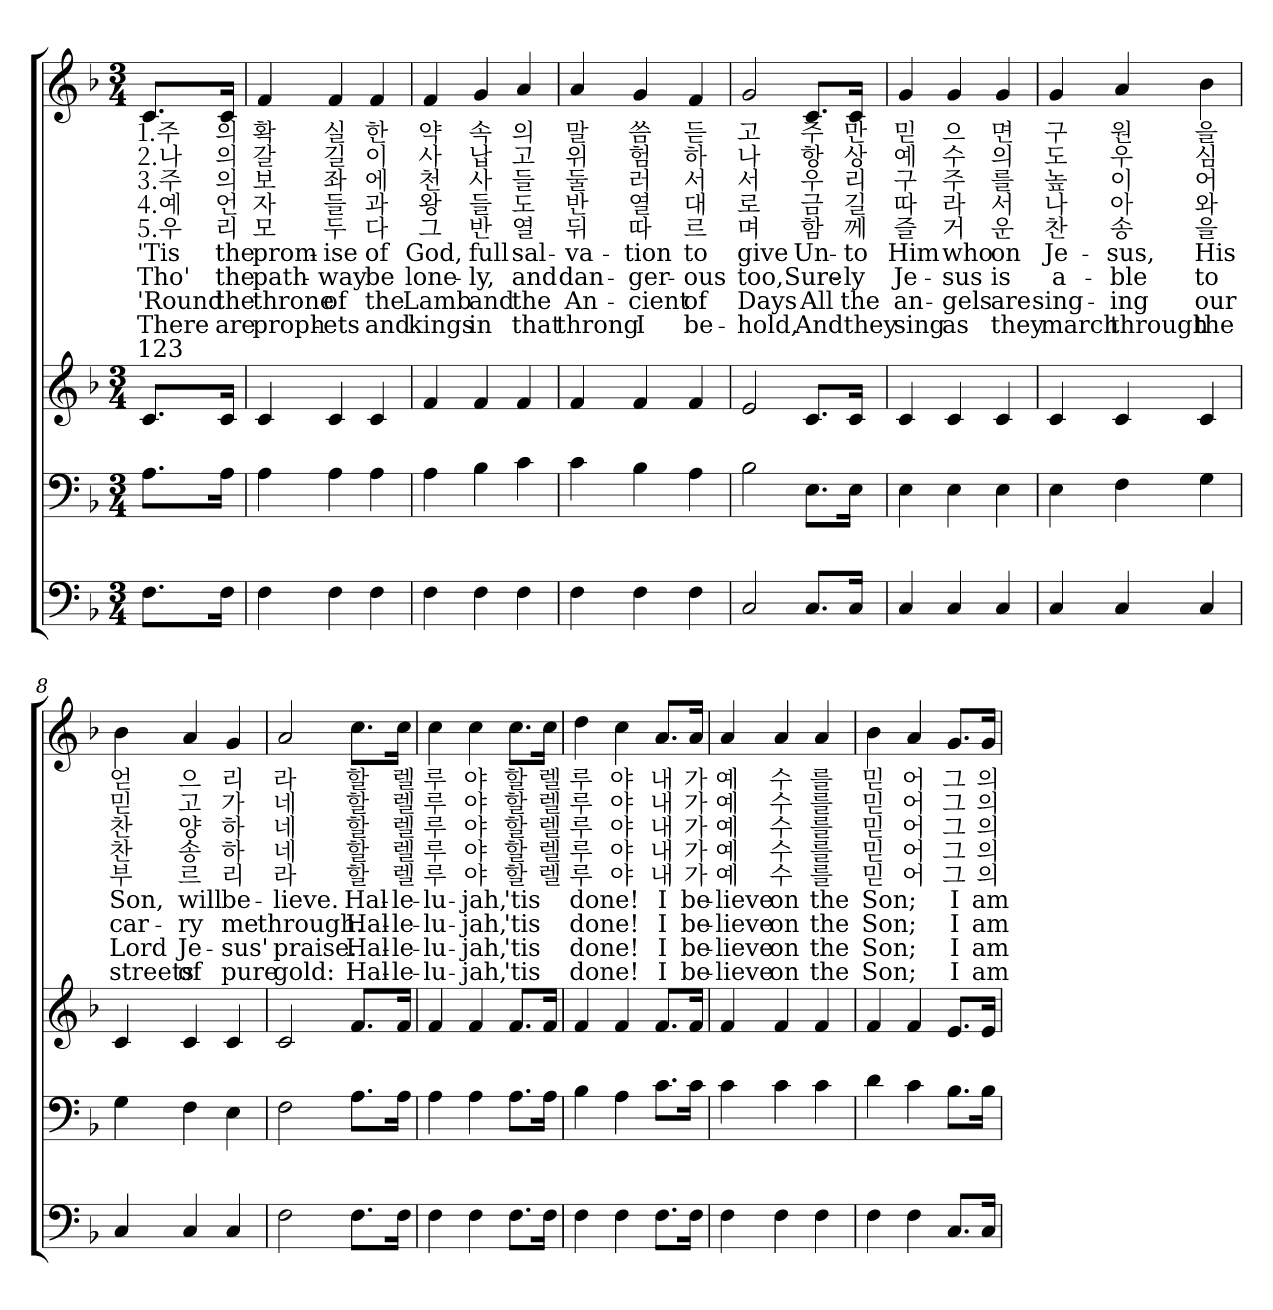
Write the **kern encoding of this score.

**kern	**kern	**kern	**kern	**text	**text	**text	**text	**text	**text	**text	**text	**text	**text
*part4	*part3	*part2	*part1	*part1	*part1	*part1	*part1	*part1	*part1	*part1	*part1	*part1	*part1
*staff4	*staff3	*staff2	*staff1	*staff1	*staff1	*staff1	*staff1	*staff1	*staff1	*staff1	*staff1	*staff1	*staff1
*clefF4	*clefF4	*clefG2	*clefG2	*	*	*	*	*	*	*	*	*	*
*k[b-]	*k[b-]	*k[b-]	*k[b-]	*	*	*	*	*	*	*	*	*	*
*F:	*F:	*F:	*F:	*	*	*	*	*	*	*	*	*	*
*M3/4	*M3/4	*M3/4	*M3/4	*	*	*	*	*	*	*	*	*	*
*MM104	*MM104	*MM104	*MM104	*	*	*	*	*	*	*	*	*	*
=1	=1	=1	=1	=1	=1	=1	=1	=1	=1	=1	=1	=1	=1
!	!	!	!	!LO:LY:b	!LO:LY:b	!LO:LY:b	!LO:LY:b	!LO:LY:b	!LO:LY:b	!LO:LY:b	!LO:LY:b	!LO:LY:b	!LO:LY:b
8.F\L	8.A\L	8.c/L	8.c/L	1.주	2.나	3.주	4.예	5.우	'Tis	Tho'	'Round	There	123
!	!	!	!	!LO:LY:b	!LO:LY:b	!LO:LY:b	!LO:LY:b	!LO:LY:b	!LO:LY:b	!LO:LY:b	!LO:LY:b	!LO:LY:b	!
16F\Jk	16A\Jk	16c/Jk	16c/Jk	의	의	의	언	리	the	the	the	are	.
=2	=2	=2	=2	=2	=2	=2	=2	=2	=2	=2	=2	=2	=2
!	!	!	!	!LO:LY:b	!LO:LY:b	!LO:LY:b	!LO:LY:b	!LO:LY:b	!LO:LY:b	!LO:LY:b	!LO:LY:b	!LO:LY:b	!
4F\	4A\	4c/	4f/	확	갈	보	자	모	prom-	path-	throne	proph-	.
!	!	!	!	!LO:LY:b	!LO:LY:b	!LO:LY:b	!LO:LY:b	!LO:LY:b	!LO:LY:b	!LO:LY:b	!LO:LY:b	!LO:LY:b	!
4F\	4A\	4c/	4f/	실	길	좌	들	두	-ise	-way	of	-ets	.
!	!	!	!	!LO:LY:b	!LO:LY:b	!LO:LY:b	!LO:LY:b	!LO:LY:b	!LO:LY:b	!LO:LY:b	!LO:LY:b	!LO:LY:b	!
4F\	4A\	4c/	4f/	한	이	에	과	다	of	be	the	and	.
=3	=3	=3	=3	=3	=3	=3	=3	=3	=3	=3	=3	=3	=3
!	!	!	!	!LO:LY:b	!LO:LY:b	!LO:LY:b	!LO:LY:b	!LO:LY:b	!LO:LY:b	!LO:LY:b	!LO:LY:b	!LO:LY:b	!
4F\	4A\	4f/	4f/	약	사	천	왕	그	God,	lone-	Lamb	kings	.
!	!	!	!	!LO:LY:b	!LO:LY:b	!LO:LY:b	!LO:LY:b	!LO:LY:b	!LO:LY:b	!LO:LY:b	!LO:LY:b	!LO:LY:b	!
4F\	4B-\	4f/	4g/	속	납	사	들	반	full	-ly,	and	in	.
!	!	!	!	!LO:LY:b	!LO:LY:b	!LO:LY:b	!LO:LY:b	!LO:LY:b	!LO:LY:b	!LO:LY:b	!LO:LY:b	!LO:LY:b	!
4F\	4c\	4f/	4a/	의	고	들	도	열	sal-	and	the	that	.
=4	=4	=4	=4	=4	=4	=4	=4	=4	=4	=4	=4	=4	=4
!	!	!	!	!LO:LY:b	!LO:LY:b	!LO:LY:b	!LO:LY:b	!LO:LY:b	!LO:LY:b	!LO:LY:b	!LO:LY:b	!LO:LY:b	!
4F\	4c\	4f/	4a/	말	위	둘	반	뒤	-va-	dan-	An-	throng	.
!	!	!	!	!LO:LY:b	!LO:LY:b	!LO:LY:b	!LO:LY:b	!LO:LY:b	!LO:LY:b	!LO:LY:b	!LO:LY:b	!LO:LY:b	!
4F\	4B-\	4f/	4g/	씀	험	러	열	따	-tion	-ger-	-cient	I	.
!	!	!	!	!LO:LY:b	!LO:LY:b	!LO:LY:b	!LO:LY:b	!LO:LY:b	!LO:LY:b	!LO:LY:b	!LO:LY:b	!LO:LY:b	!
4F\	4A\	4f/	4f/	듣	하	서	대	르	to	-ous	of	be-	.
!!LO:PB:g=z
=5	=5	=5	=5	=5	=5	=5	=5	=5	=5	=5	=5	=5	=5
!	!	!	!	!LO:LY:b	!LO:LY:b	!LO:LY:b	!LO:LY:b	!LO:LY:b	!LO:LY:b	!LO:LY:b	!LO:LY:b	!LO:LY:b	!
2C/	2B-\	2e/	2g/	고	나	서	로	며	give	too,	Days	-hold,	.
!	!	!	!	!LO:LY:b	!LO:LY:b	!LO:LY:b	!LO:LY:b	!LO:LY:b	!LO:LY:b	!LO:LY:b	!LO:LY:b	!LO:LY:b	!
8.C/L	8.E\L	8.c/L	8.c/L	주	항	우	금	함	Un-	Sure-	All	And	.
!	!	!	!	!LO:LY:b	!LO:LY:b	!LO:LY:b	!LO:LY:b	!LO:LY:b	!LO:LY:b	!LO:LY:b	!LO:LY:b	!LO:LY:b	!
16C/Jk	16E\Jk	16c/Jk	16c/Jk	만	상	리	길	께	-to	-ly	the	they	.
=6	=6	=6	=6	=6	=6	=6	=6	=6	=6	=6	=6	=6	=6
!	!	!	!	!LO:LY:b	!LO:LY:b	!LO:LY:b	!LO:LY:b	!LO:LY:b	!LO:LY:b	!LO:LY:b	!LO:LY:b	!LO:LY:b	!
4C/	4E\	4c/	4g/	믿	예	구	따	즐	Him	Je-	an-	sing	.
!	!	!	!	!LO:LY:b	!LO:LY:b	!LO:LY:b	!LO:LY:b	!LO:LY:b	!LO:LY:b	!LO:LY:b	!LO:LY:b	!LO:LY:b	!
4C/	4E\	4c/	4g/	으	수	주	라	거	who	-sus	-gels	as	.
!	!	!	!	!LO:LY:b	!LO:LY:b	!LO:LY:b	!LO:LY:b	!LO:LY:b	!LO:LY:b	!LO:LY:b	!LO:LY:b	!LO:LY:b	!
4C/	4E\	4c/	4g/	면	의	를	서	운	on	is	are	they	.
=7	=7	=7	=7	=7	=7	=7	=7	=7	=7	=7	=7	=7	=7
!	!	!	!	!LO:LY:b	!LO:LY:b	!LO:LY:b	!LO:LY:b	!LO:LY:b	!LO:LY:b	!LO:LY:b	!LO:LY:b	!LO:LY:b	!
4C/	4E\	4c/	4g/	구	도	높	나	찬	Je-	a-	sing-	march	.
!	!	!	!	!LO:LY:b	!LO:LY:b	!LO:LY:b	!LO:LY:b	!LO:LY:b	!LO:LY:b	!LO:LY:b	!LO:LY:b	!LO:LY:b	!
4C/	4F\	4c/	4a/	원	우	이	아	송	-sus,	-ble	-ing	through	.
!	!	!	!	!LO:LY:b	!LO:LY:b	!LO:LY:b	!LO:LY:b	!LO:LY:b	!LO:LY:b	!LO:LY:b	!LO:LY:b	!LO:LY:b	!
4C/	4G\	4c/	4b-\	을	심	어	와	을	His	to	our	the	.
=8	=8	=8	=8	=8	=8	=8	=8	=8	=8	=8	=8	=8	=8
!	!	!	!	!LO:LY:b	!LO:LY:b	!LO:LY:b	!LO:LY:b	!LO:LY:b	!LO:LY:b	!LO:LY:b	!LO:LY:b	!LO:LY:b	!
4C/	4G\	4c/	4b-\	얻	믿	찬	찬	부	Son,	car-	Lord	streets	.
!	!	!	!	!LO:LY:b	!LO:LY:b	!LO:LY:b	!LO:LY:b	!LO:LY:b	!LO:LY:b	!LO:LY:b	!LO:LY:b	!LO:LY:b	!
4C/	4F\	4c/	4a/	으	고	양	송	르	will	-ry	Je-	of	.
!	!	!	!	!LO:LY:b	!LO:LY:b	!LO:LY:b	!LO:LY:b	!LO:LY:b	!LO:LY:b	!LO:LY:b	!LO:LY:b	!LO:LY:b	!
4C/	4E\	4c/	4g/	리	가	하	하	리	be-	me	-sus'	pure	.
=9	=9	=9	=9	=9	=9	=9	=9	=9	=9	=9	=9	=9	=9
!	!	!	!	!LO:LY:b	!LO:LY:b	!LO:LY:b	!LO:LY:b	!LO:LY:b	!LO:LY:b	!LO:LY:b	!LO:LY:b	!LO:LY:b	!
2F\	2F\	2c/	2a/	라	네	네	네	라	-lieve.	through.	praise.	gold:	.
!	!	!	!	!LO:LY:b	!LO:LY:b	!LO:LY:b	!LO:LY:b	!LO:LY:b	!LO:LY:b	!LO:LY:b	!LO:LY:b	!LO:LY:b	!
8.F\L	8.A\L	8.f/L	8.cc\L	할	할	할	할	할	Hal-	Hal-	Hal-	Hal-	.
!	!	!	!	!LO:LY:b	!LO:LY:b	!LO:LY:b	!LO:LY:b	!LO:LY:b	!LO:LY:b	!LO:LY:b	!LO:LY:b	!LO:LY:b	!
16F\Jk	16A\Jk	16f/Jk	16cc\Jk	렐	렐	렐	렐	렐	-le-	-le-	-le-	-le-	.
!!LO:LB:g=z
=10	=10	=10	=10	=10	=10	=10	=10	=10	=10	=10	=10	=10	=10
!	!	!	!	!LO:LY:b	!LO:LY:b	!LO:LY:b	!LO:LY:b	!LO:LY:b	!LO:LY:b	!LO:LY:b	!LO:LY:b	!LO:LY:b	!
4F\	4A\	4f/	4cc\	루	루	루	루	루	-lu-	-lu-	-lu-	-lu-	.
!	!	!	!	!LO:LY:b	!LO:LY:b	!LO:LY:b	!LO:LY:b	!LO:LY:b	!LO:LY:b	!LO:LY:b	!LO:LY:b	!LO:LY:b	!
4F\	4A\	4f/	4cc\	야	야	야	야	야	-jah,	-jah,	-jah,	-jah,	.
!	!	!	!	!LO:LY:b	!LO:LY:b	!LO:LY:b	!LO:LY:b	!LO:LY:b	!LO:LY:b	!LO:LY:b	!LO:LY:b	!LO:LY:b	!
8.F\L	8.A\L	8.f/L	8.cc\L	할	할	할	할	할	'tis	'tis	'tis	'tis	.
!	!	!	!	!LO:LY:b	!LO:LY:b	!LO:LY:b	!LO:LY:b	!LO:LY:b	!LO:LY:b	!LO:LY:b	!LO:LY:b	!LO:LY:b	!
16F\Jk	16A\Jk	16f/Jk	16cc\Jk	렐	렐	렐	렐	렐	.	.	.	.	.
=11	=11	=11	=11	=11	=11	=11	=11	=11	=11	=11	=11	=11	=11
!	!	!	!	!LO:LY:b	!LO:LY:b	!LO:LY:b	!LO:LY:b	!LO:LY:b	!LO:LY:b	!LO:LY:b	!LO:LY:b	!LO:LY:b	!
4F\	4B-\	4f/	4dd\	루	루	루	루	루	done!	done!	done!	done!	.
!	!	!	!	!LO:LY:b	!LO:LY:b	!LO:LY:b	!LO:LY:b	!LO:LY:b	!LO:LY:b	!LO:LY:b	!LO:LY:b	!LO:LY:b	!
4F\	4A\	4f/	4cc\	야	야	야	야	야	.	.	.	.	.
!	!	!	!	!LO:LY:b	!LO:LY:b	!LO:LY:b	!LO:LY:b	!LO:LY:b	!LO:LY:b	!LO:LY:b	!LO:LY:b	!LO:LY:b	!
8.F\L	8.c\L	8.f/L	8.a/L	내	내	내	내	내	I	I	I	I	.
!	!	!	!	!LO:LY:b	!LO:LY:b	!LO:LY:b	!LO:LY:b	!LO:LY:b	!LO:LY:b	!LO:LY:b	!LO:LY:b	!LO:LY:b	!
16F\Jk	16c\Jk	16f/Jk	16a/Jk	가	가	가	가	가	be-	be-	be-	be-	.
=12	=12	=12	=12	=12	=12	=12	=12	=12	=12	=12	=12	=12	=12
!	!	!	!	!LO:LY:b	!LO:LY:b	!LO:LY:b	!LO:LY:b	!LO:LY:b	!LO:LY:b	!LO:LY:b	!LO:LY:b	!LO:LY:b	!
4F\	4c\	4f/	4a/	예	예	예	예	예	-lieve	-lieve	-lieve	-lieve	.
!	!	!	!	!LO:LY:b	!LO:LY:b	!LO:LY:b	!LO:LY:b	!LO:LY:b	!LO:LY:b	!LO:LY:b	!LO:LY:b	!LO:LY:b	!
4F\	4c\	4f/	4a/	수	수	수	수	수	on	on	on	on	.
!	!	!	!	!LO:LY:b	!LO:LY:b	!LO:LY:b	!LO:LY:b	!LO:LY:b	!LO:LY:b	!LO:LY:b	!LO:LY:b	!LO:LY:b	!
4F\	4c\	4f/	4a/	를	를	를	를	를	the	the	the	the	.
=13	=13	=13	=13	=13	=13	=13	=13	=13	=13	=13	=13	=13	=13
!	!	!	!	!LO:LY:b	!LO:LY:b	!LO:LY:b	!LO:LY:b	!LO:LY:b	!LO:LY:b	!LO:LY:b	!LO:LY:b	!LO:LY:b	!
4F\	4d\	4f/	4b-\	믿	믿	믿	믿	믿	Son;	Son;	Son;	Son;	.
!	!	!	!	!LO:LY:b	!LO:LY:b	!LO:LY:b	!LO:LY:b	!LO:LY:b	!LO:LY:b	!LO:LY:b	!LO:LY:b	!LO:LY:b	!
4F\	4c\	4f/	4a/	어	어	어	어	어	.	.	.	.	.
!	!	!	!	!LO:LY:b	!LO:LY:b	!LO:LY:b	!LO:LY:b	!LO:LY:b	!LO:LY:b	!LO:LY:b	!LO:LY:b	!LO:LY:b	!
8.C/L	8.B-\L	8.e/L	8.g/L	그	그	그	그	그	I	I	I	I	.
!	!	!	!	!LO:LY:b	!LO:LY:b	!LO:LY:b	!LO:LY:b	!LO:LY:b	!LO:LY:b	!LO:LY:b	!LO:LY:b	!LO:LY:b	!
16C/Jk	16B-\Jk	16e/Jk	16g/Jk	의	의	의	의	의	am	am	am	am	.
=	=	=	=	=	=	=	=	=	=	=	=	=	=
*-	*-	*-	*-	*-	*-	*-	*-	*-	*-	*-	*-	*-	*-
